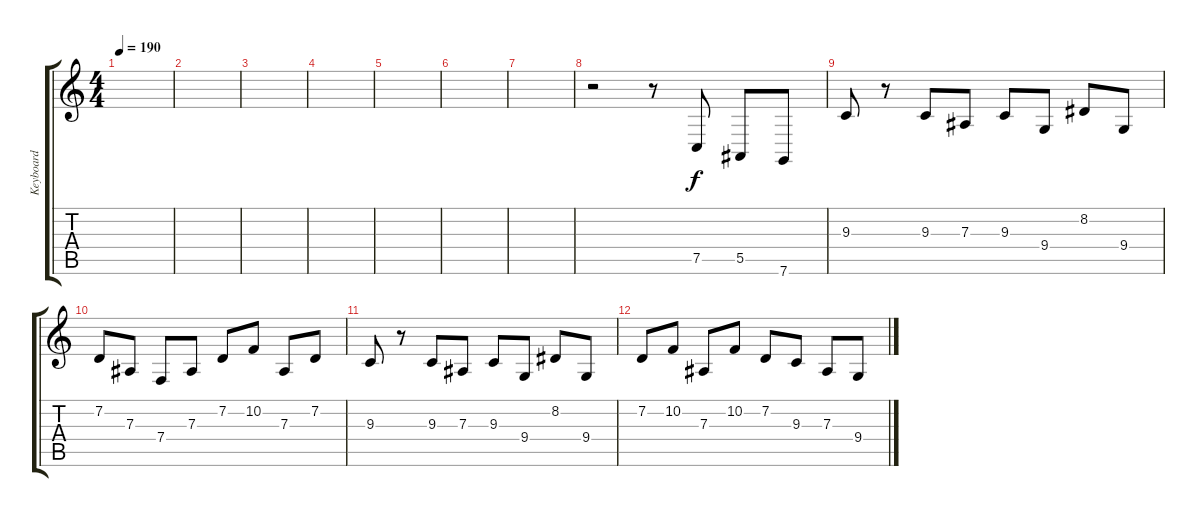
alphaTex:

\track ("Keyboard" "Keyboard") {instrument stringensemble1}
\staff {score tabs}
\tuning (C4 G3 Eb3 Bb2 F2 C2) {hide}
\ts (4 4)
\tempo 190
\clef g2
\ks c
|
|
|
|
|
|
|
r.2 r.8 7.5.8 5.5.8 7.6.8 |
9.3.8 r.8 9.3.8 7.3.8 9.3.8 9.4.8 8.2.8 9.4.8 |
7.2.8 7.3.8 7.4.8 7.3.8 7.2.8 10.2.8 7.3.8 7.2.8 |
9.3.8 r.8 9.3.8 7.3.8 9.3.8 9.4.8 8.2.8 9.4.8 |
7.2.8 10.2.8 7.3.8 10.2.8 7.2.8 9.3.8 7.3.8 9.4.8
